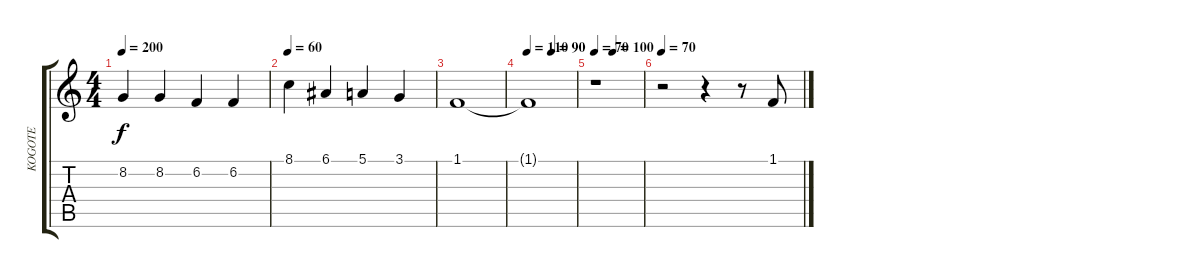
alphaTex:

\track ("KOGOTE" "KOGOTE") {instrument brasssection}
\staff {score tabs}
\tuning (E4 B3 G3 D3 A2 E2) {hide}
\ts (4 4)
\tempo 200
\clef g2
\ks c
8.2.4{dy f} 8.2.4 6.2.4 6.2.4 |
\tempo 60
8.1.4 6.1.4 5.1.4 3.1.4 |
1.1.1 |
\tempo 110
\tempo (90 0.5)
1.1{t}.1 |
\tempo 70
\tempo (100 0.375)
r.1 |
\tempo 70
r.2 r.4 r.8 1.1.8
